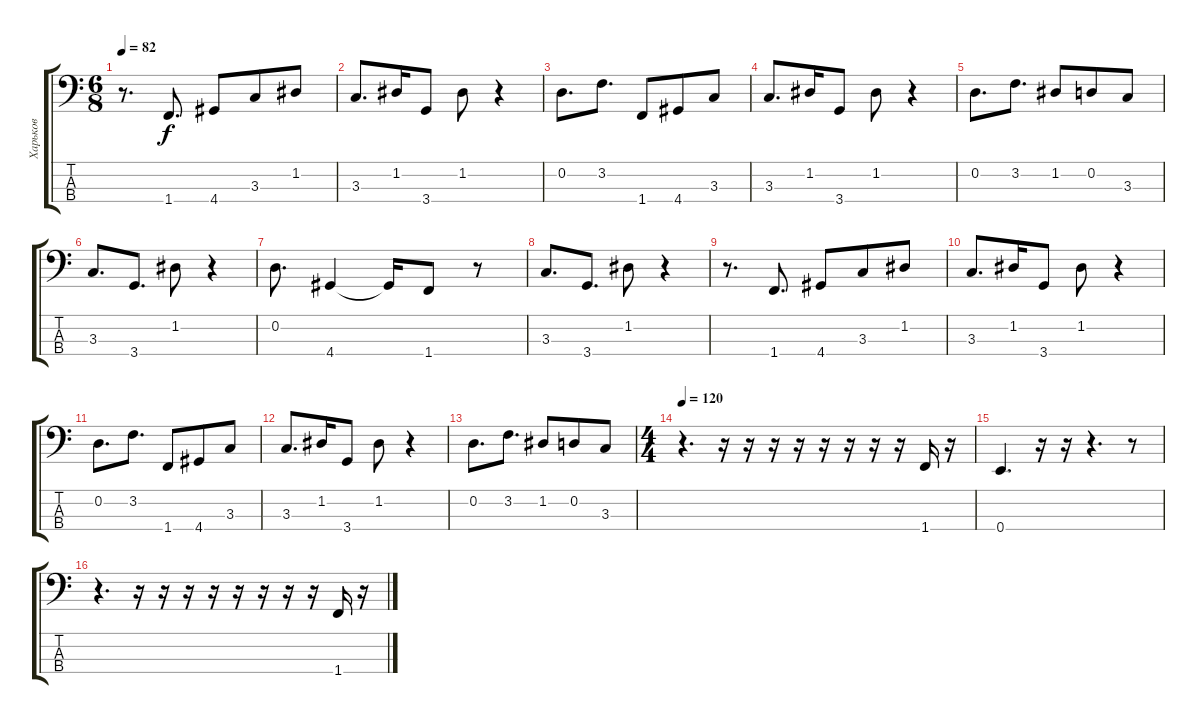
\track ("Харьков" "Харьков") {instrument electricbassfinger}
\staff {score tabs}
\tuning (G2 D2 A1 E1) {hide}
\ts (6 8)
\tempo 82
\clef f4
\ks c
r.8{d dy f} 1.4.8{d} 4.4.8 3.3.8 1.2.8 |
3.3.8{d} 1.2.16 3.4.8 1.2.8 r.4 |
0.2.8{d} 3.2.8{d} 1.4.8 4.4.8 3.3.8 |
3.3.8{d} 1.2.16 3.4.8 1.2.8 r.4 |
0.2.8{d} 3.2.8{d} 1.2.8 0.2.8 3.3.8 |
3.3.8{d} 3.4.8{d} 1.2.8 r.4 |
0.2.8{d} 4.4.4 4.4{t}.16 1.4.8 r.8 |
3.3.8{d} 3.4.8{d} 1.2.8 r.4 |
r.8{d} 1.4.8{d} 4.4.8 3.3.8 1.2.8 |
3.3.8{d} 1.2.16 3.4.8 1.2.8 r.4 |
0.2.8{d} 3.2.8{d} 1.4.8 4.4.8 3.3.8 |
3.3.8{d} 1.2.16 3.4.8 1.2.8 r.4 |
0.2.8{d} 3.2.8{d} 1.2.8 0.2.8 3.3.8 |
\ts (4 4)
\tempo 120
r.4{d} r.16 r.16 r.16 r.16 r.16 r.16 r.16 r.16 1.4.16 r.16 |
0.4.4{d} r.16 r.16 r.4{d} r.8 |
r.4{d} r.16 r.16 r.16 r.16 r.16 r.16 r.16 r.16 1.4.16 r.16
